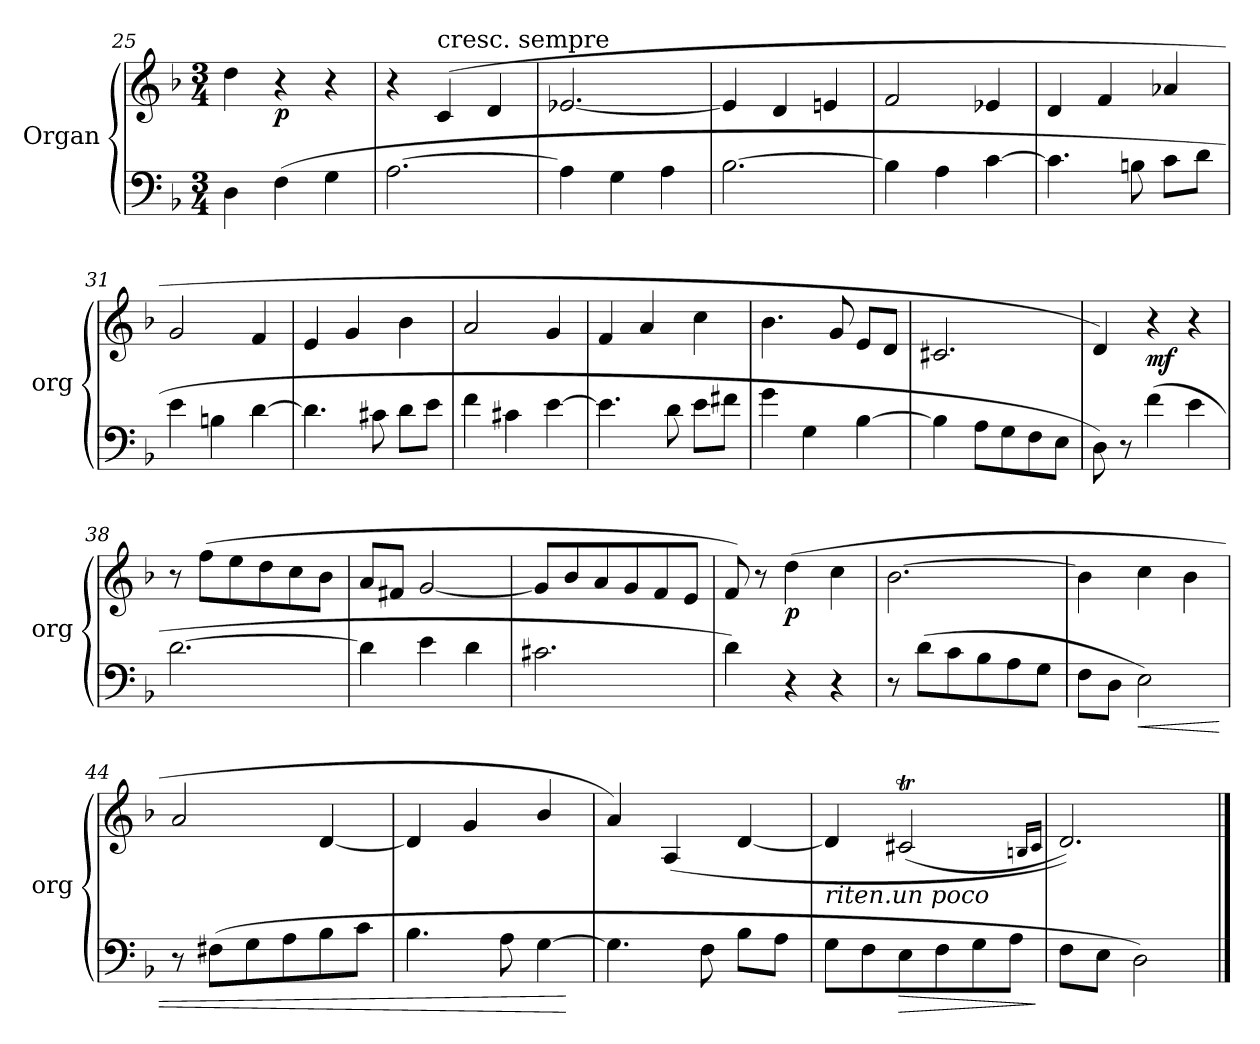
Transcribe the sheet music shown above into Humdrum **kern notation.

**kern	**dynam	**kern	**dynam
*part2	*part2	*part1	*part1
*staff2	*staff2	*staff1	*staff1
*I"Organ	*	*I"Organ	*
*I'org	*	*I'org	*
*clefF4	*	*clefG2	*
*k[b-]	*	*k[b-]	*
*d:	*	*d:	*
*M3/4	*	*M3/4	*
=25	=25	=25	=25
4D\	.	4dd\	.
(4F\	.	4r	p
4G\	.	4r	.
=26	=26	=26	=26
[2.A\	.	4r	.
!	!	!LO:TX:t=cresc. sempre	!
.	.	(4c/	.
.	.	4d/	.
=27	=27	=27	=27
4A\]	.	[2.e-X/	.
4G\	.	.	.
4A\	.	.	.
=28	=28	=28	=28
[2.B-\	.	4e-/]	.
.	.	4d/	.
.	.	4en/	.
=29	=29	=29	=29
4B-\]	.	2f/	.
4A\	.	.	.
[4c\	.	4e-X/	.
=30	=30	=30	=30
4.c\]	.	4d/	.
.	.	4f/	.
8Bn\	.	.	.
8c\L	.	4a-X/	.
8d\J	.	.	.
=31	=31	=31	=31
4e\	.	2g/	.
4Bn\	.	.	.
[4d\	.	4f/	.
=32	=32	=32	=32
4.d\]	.	4e/	.
.	.	4g/	.
8c#X\	.	.	.
8d\L	.	4b-\	.
8e\J	.	.	.
=33	=33	=33	=33
4f\	.	2a/	.
4c#X\	.	.	.
[4e\	.	4g/	.
=34	=34	=34	=34
4.e\]	.	4f/	.
.	.	4a/	.
8d\	.	.	.
8e\L	.	4cc\	.
8f#X\J	.	.	.
=35	=35	=35	=35
4g\	.	4.b-\	.
4G\	.	.	.
.	.	8g/	.
[4B-\	.	8e/L	.
.	.	8d/J	.
=36	=36	=36	=36
4B-\]	.	2.c#X/	.
8A\L	.	.	.
8G\	.	.	.
8F\	.	.	.
8E\J	.	.	.
=37	=37	=37	=37
8D\)	.	4d/)	.
8r	.	.	.
(4f\	.	4r	mf
4e\	.	4r	.
=38	=38	=38	=38
[2.d\	.	8r	.
.	.	(8ff\L	.
.	.	8ee\	.
.	.	8dd\	.
.	.	8cc\	.
.	.	8b-\J	.
=39	=39	=39	=39
4d\]	.	8a/L	.
.	.	8f#X/J	.
4e\	.	[2g/	.
4d\	.	.	.
=40	=40	=40	=40
2.c#X\	.	8g/L]	.
.	.	8b-/	.
.	.	8a/	.
.	.	8g/	.
.	.	8f/	.
.	.	8e/J	.
=41	=41	=41	=41
4d\)	.	8f/)	.
.	.	8r	.
4r	.	(4dd\	p
4r	.	4cc\	.
=42	=42	=42	=42
8r	.	[2.b-\	.
(8d\L	.	.	.
8c\	.	.	.
8B-\	.	.	.
8A\	.	.	.
8G\J	.	.	.
=43	=43	=43	=43
8F\L	.	4b-\]	.
8D\J	.	.	.
!	!LO:HP:b	!	!
2E\)	<	4cc\	.
.	.	4b-\	.
=44	=44	=44	=44
8r	.	2a/	.
(8F#X\L	.	.	.
8G\	.	.	.
8A\	.	.	.
8B-\	.	[4d/	.
8c\J	.	.	.
=45	=45	=45	=45
4.B-\	.	4d/]	.
.	.	4g/	.
8A\	.	.	.
[4G\	.	4b-/	.
.	[	.	.
=46	=46	=46	=46
4.G\]	.	4a/)	.
.	.	(>4A/	.
8F\	.	.	.
8B-\L	.	[4d/	.
8A\J	.	.	.
=47	=47	=47	=47
!	!	!LO:TX:b:i:t=riten.un poco	!
8G\L	.	4d/]	.
8F\	.	.	.
!	!LO:HP:b	!	!
8E\	>	(2c#Xt/	.
8F\	.	.	.
8G\	.	.	.
8A\J	.	.	.
.	.	16qqBn/LL	.
.	.	16qqc#/JJ	.
.	]	.	.
=48	=48	=48	=48
8F\L	.	2.d/))	.
8E\J	.	.	.
2D\)	.	.	.
==	==	==	==
*-	*-	*-	*-
